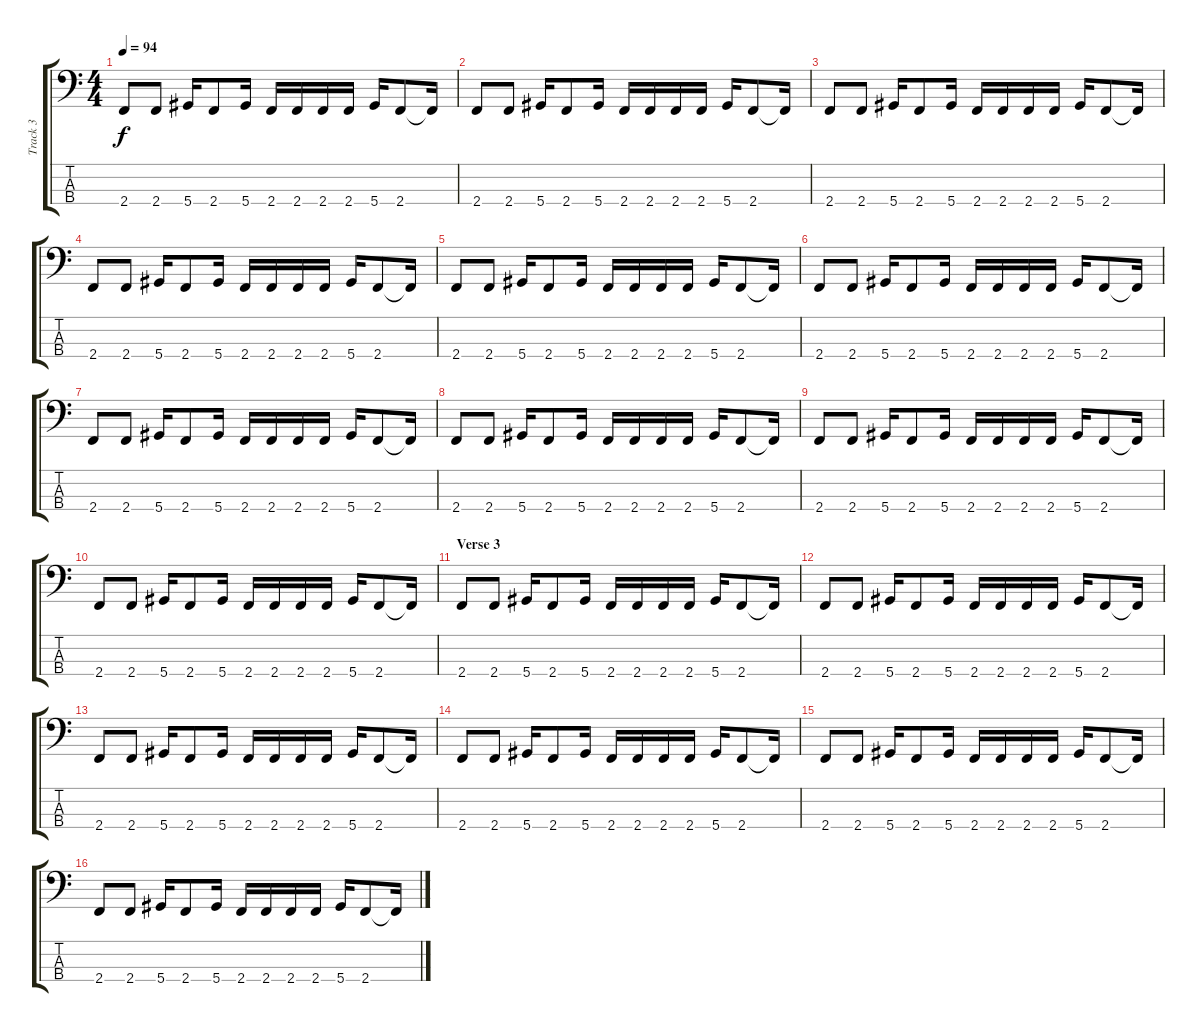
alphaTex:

\track ("Track 3" "Track 3") {instrument electricbassfinger}
\staff {score tabs}
\tuning (Gb2 Db2 Ab1 Eb1) {hide}
\ts (4 4)
\tempo 94
\clef f4
\ks c
2.4.8{dy f} 2.4.8 5.4.16 2.4.8 5.4.16 2.4.16 2.4.16 2.4.16 2.4.16 5.4.16 2.4.8 2.4{t}.16 |
2.4.8 2.4.8 5.4.16 2.4.8 5.4.16 2.4.16 2.4.16 2.4.16 2.4.16 5.4.16 2.4.8 2.4{t}.16 |
2.4.8 2.4.8 5.4.16 2.4.8 5.4.16 2.4.16 2.4.16 2.4.16 2.4.16 5.4.16 2.4.8 2.4{t}.16 |
2.4.8 2.4.8 5.4.16 2.4.8 5.4.16 2.4.16 2.4.16 2.4.16 2.4.16 5.4.16 2.4.8 2.4{t}.16 |
2.4.8 2.4.8 5.4.16 2.4.8 5.4.16 2.4.16 2.4.16 2.4.16 2.4.16 5.4.16 2.4.8 2.4{t}.16 |
2.4.8 2.4.8 5.4.16 2.4.8 5.4.16 2.4.16 2.4.16 2.4.16 2.4.16 5.4.16 2.4.8 2.4{t}.16 |
2.4.8 2.4.8 5.4.16 2.4.8 5.4.16 2.4.16 2.4.16 2.4.16 2.4.16 5.4.16 2.4.8 2.4{t}.16 |
2.4.8 2.4.8 5.4.16 2.4.8 5.4.16 2.4.16 2.4.16 2.4.16 2.4.16 5.4.16 2.4.8 2.4{t}.16 |
2.4.8 2.4.8 5.4.16 2.4.8 5.4.16 2.4.16 2.4.16 2.4.16 2.4.16 5.4.16 2.4.8 2.4{t}.16 |
2.4.8 2.4.8 5.4.16 2.4.8 5.4.16 2.4.16 2.4.16 2.4.16 2.4.16 5.4.16 2.4.8 2.4{t}.16 |
\section ("" "Verse 3")
2.4.8 2.4.8 5.4.16 2.4.8 5.4.16 2.4.16 2.4.16 2.4.16 2.4.16 5.4.16 2.4.8 2.4{t}.16 |
2.4.8 2.4.8 5.4.16 2.4.8 5.4.16 2.4.16 2.4.16 2.4.16 2.4.16 5.4.16 2.4.8 2.4{t}.16 |
2.4.8 2.4.8 5.4.16 2.4.8 5.4.16 2.4.16 2.4.16 2.4.16 2.4.16 5.4.16 2.4.8 2.4{t}.16 |
2.4.8 2.4.8 5.4.16 2.4.8 5.4.16 2.4.16 2.4.16 2.4.16 2.4.16 5.4.16 2.4.8 2.4{t}.16 |
2.4.8 2.4.8 5.4.16 2.4.8 5.4.16 2.4.16 2.4.16 2.4.16 2.4.16 5.4.16 2.4.8 2.4{t}.16 |
2.4.8 2.4.8 5.4.16 2.4.8 5.4.16 2.4.16 2.4.16 2.4.16 2.4.16 5.4.16 2.4.8 2.4{t}.16
